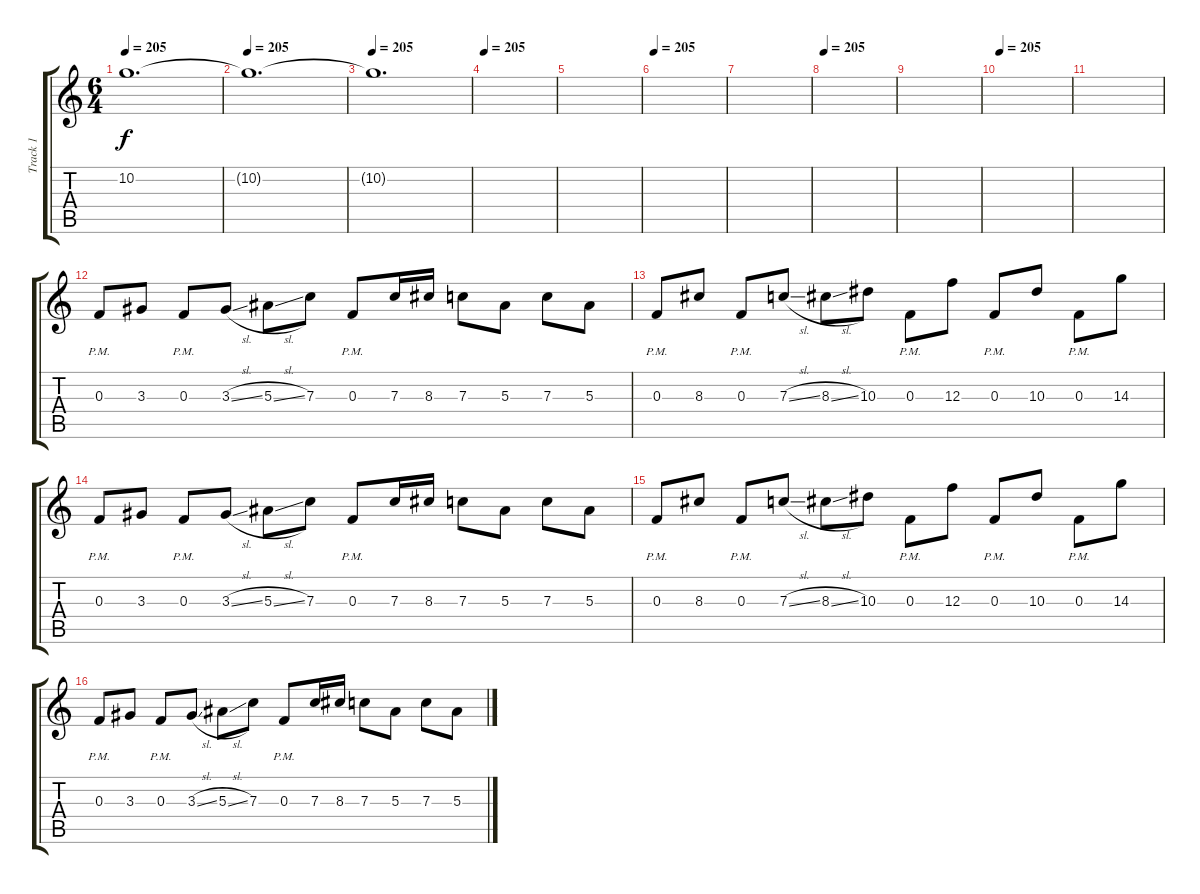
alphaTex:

\track ("Track 1" "Track 1") {instrument distortionguitar}
\staff {score tabs}
\tuning (D4 A3 F3 C3 G2 C2) {hide}
\ts (6 4)
\tempo 205
\clef g2
\ks c
10.2{t}.1{d dy f} |
\tempo 205
10.2{t}.1{d} |
\tempo 205
10.2{t}.1{d} |
\tempo 205
|
|
\tempo 205
|
|
\tempo 205
|
|
\tempo 205
|
|
0.3{pm}.8 3.3.8 0.3{pm}.8 3.3{sl}.8 5.3{sl}.8 7.3.8 0.3{pm}.8 7.3.16 8.3.16 7.3.8 5.3.8 7.3.8 5.3.8 |
0.3{pm}.8 8.3.8 0.3{pm}.8 7.3{sl}.8 8.3{sl}.8 10.3.8 0.3{pm}.8 12.3.8 0.3{pm}.8 10.3.8 0.3{pm}.8 14.3.8 |
0.3{pm}.8 3.3.8 0.3{pm}.8 3.3{sl}.8 5.3{sl}.8 7.3.8 0.3{pm}.8 7.3.16 8.3.16 7.3.8 5.3.8 7.3.8 5.3.8 |
0.3{pm}.8 8.3.8 0.3{pm}.8 7.3{sl}.8 8.3{sl}.8 10.3.8 0.3{pm}.8 12.3.8 0.3{pm}.8 10.3.8 0.3{pm}.8 14.3.8 |
0.3{pm}.8 3.3.8 0.3{pm}.8 3.3{sl}.8 5.3{sl}.8 7.3.8 0.3{pm}.8 7.3.16 8.3.16 7.3.8 5.3.8 7.3.8 5.3.8
